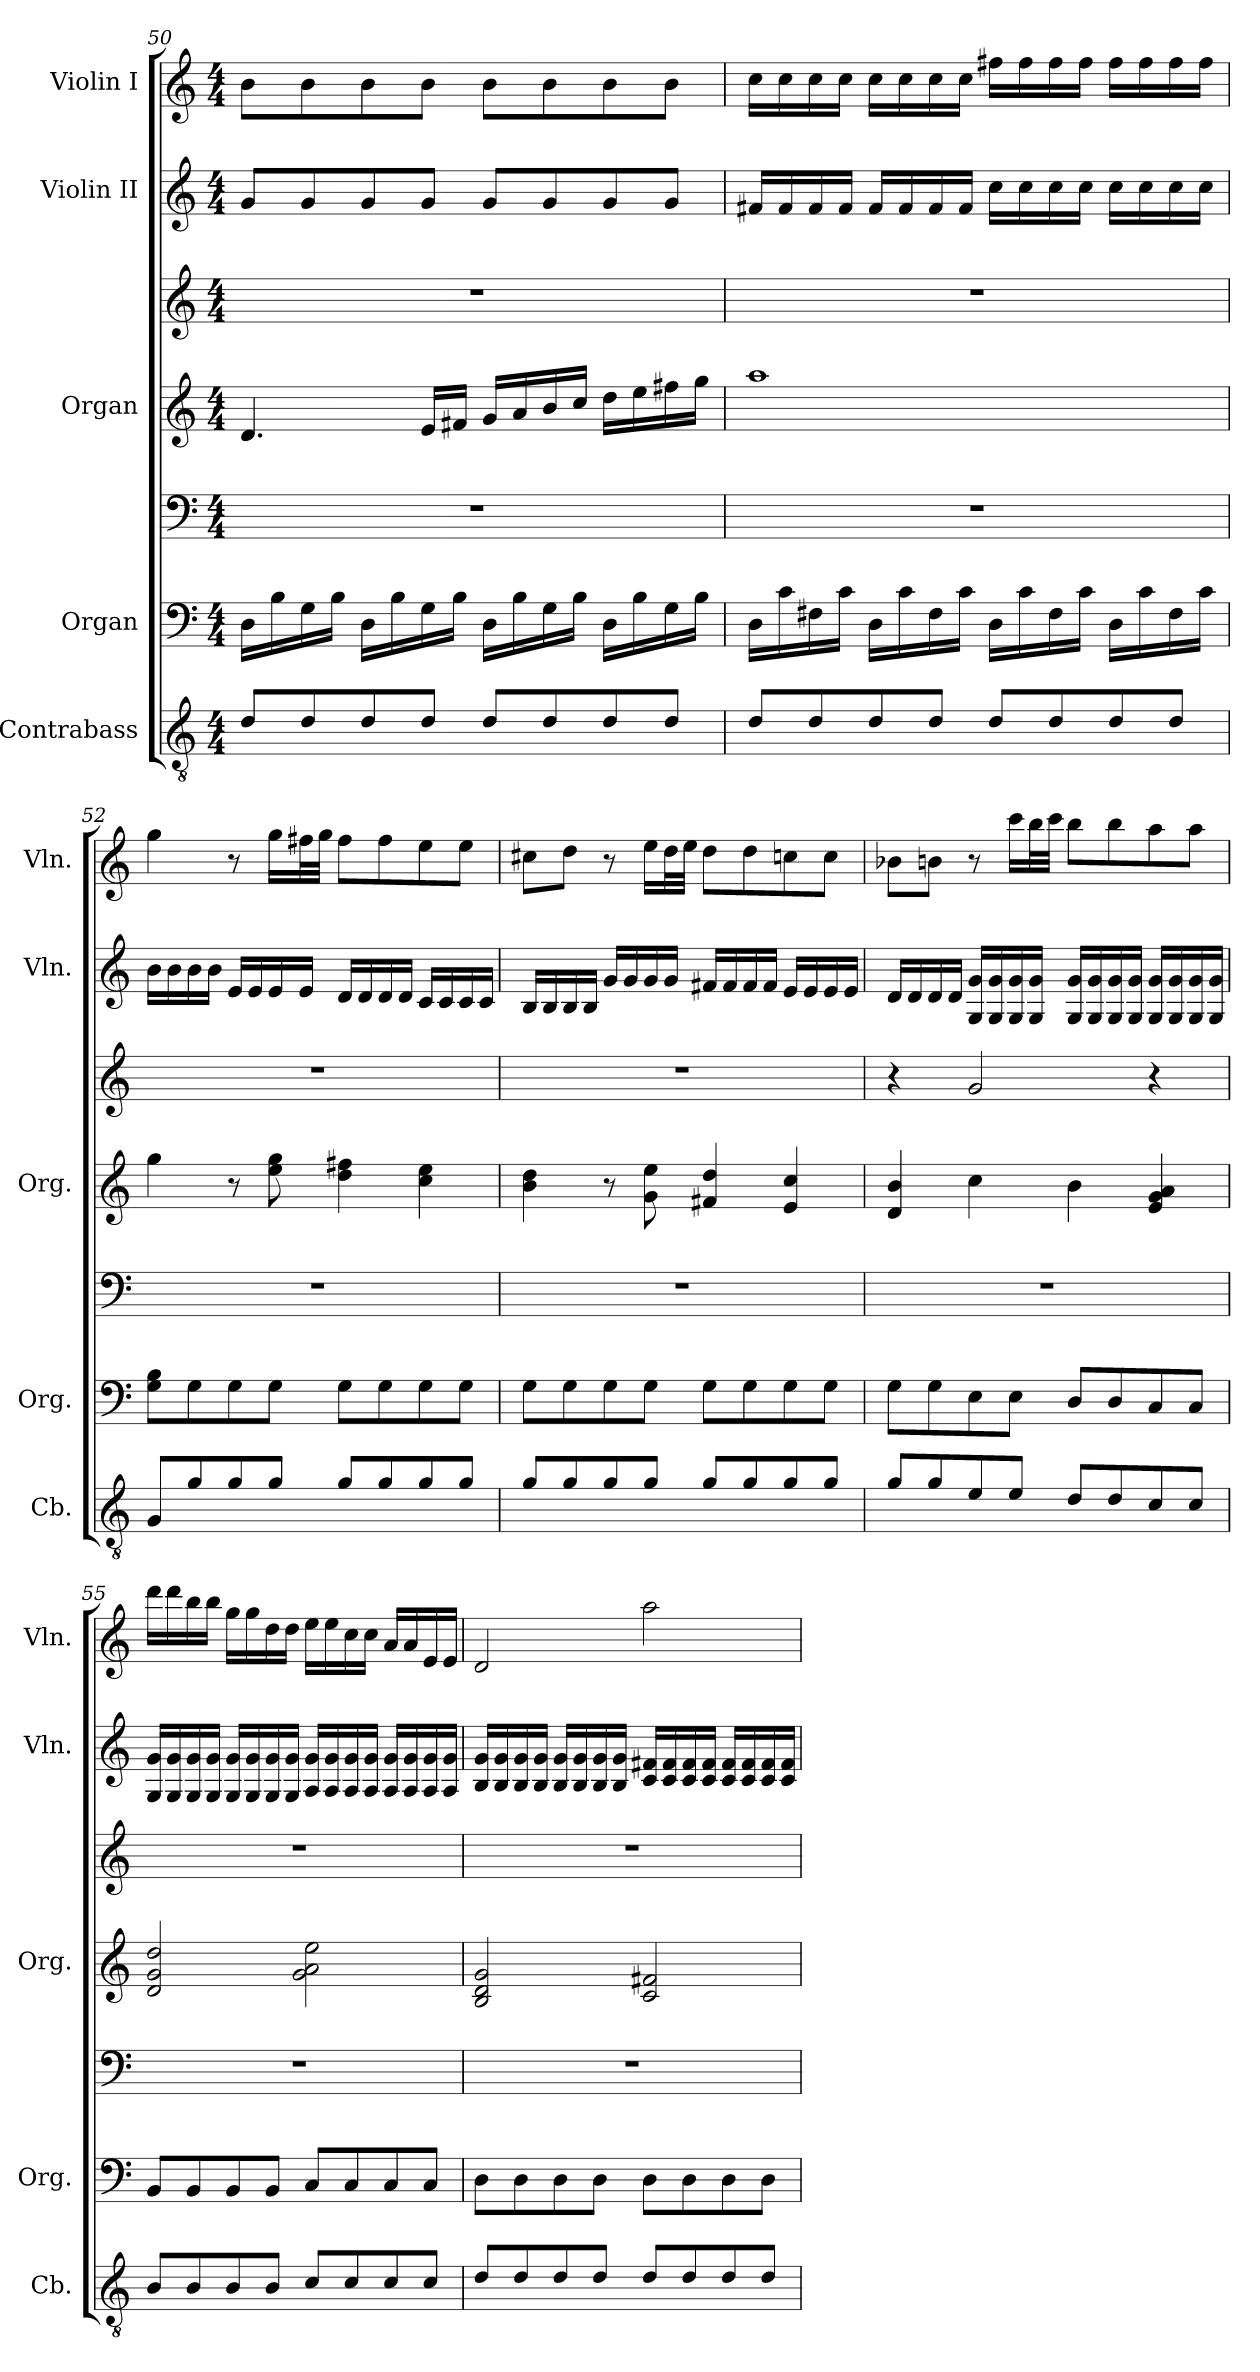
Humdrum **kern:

**kern	**kern	**kern	**kern	**kern	**kern	**kern
*part5	*part4	*part4	*part3	*part3	*part2	*part1
*staff7	*staff6	*staff5	*staff4	*staff3	*staff2	*staff1
*I"Contrabass	*I"Organ	*	*I"Organ	*	*I"Violin II	*I"Violin I
*I'Cb.	*I'Org.	*	*I'Org.	*	*I'Vln.	*I'Vln.
!!LO:PB:g=z
*clefGv2	*clefF4	*clefF4	*clefG2	*clefG2	*clefG2	*clefG2
*ITrd7c12	*	*	*	*	*	*
*k[]	*k[]	*k[]	*k[]	*k[]	*k[]	*k[]
*M4/4	*M4/4	*M4/4	*M4/4	*M4/4	*M4/4	*M4/4
=50	=50	=50	=50	=50	=50	=50
8D/L	16D\LL	1r	4.d/	1r	8g/L	8b\L
.	16B\	.	.	.	.	.
8D/	16G\	.	.	.	8g/	8b\
.	16B\JJ	.	.	.	.	.
8D/	16D\LL	.	.	.	8g/	8b\
.	16B\	.	.	.	.	.
8D/J	16G\	.	16e/LL	.	8g/J	8b\J
.	16B\JJ	.	16f#X/JJ	.	.	.
8D/L	16D\LL	.	16g/LL	.	8g/L	8b\L
.	16B\	.	16a/	.	.	.
8D/	16G\	.	16b/	.	8g/	8b\
.	16B\JJ	.	16cc/JJ	.	.	.
8D/	16D\LL	.	16dd\LL	.	8g/	8b\
.	16B\	.	16ee\	.	.	.
8D/J	16G\	.	16ff#X\	.	8g/J	8b\J
.	16B\JJ	.	16gg\JJ	.	.	.
=51	=51	=51	=51	=51	=51	=51
8D/L	16D\LL	1r	1aa	1r	16f#X/LL	16cc\LL
.	16c\	.	.	.	16f#/	16cc\
8D/	16F#X\	.	.	.	16f#/	16cc\
.	16c\JJ	.	.	.	16f#/JJ	16cc\JJ
8D/	16D\LL	.	.	.	16f#/LL	16cc\LL
.	16c\	.	.	.	16f#/	16cc\
8D/J	16F#\	.	.	.	16f#/	16cc\
.	16c\JJ	.	.	.	16f#/JJ	16cc\JJ
8D/L	16D\LL	.	.	.	16cc\LL	16ff#X\LL
.	16c\	.	.	.	16cc\	16ff#\
8D/	16F#\	.	.	.	16cc\	16ff#\
.	16c\JJ	.	.	.	16cc\JJ	16ff#\JJ
8D/	16D\LL	.	.	.	16cc\LL	16ff#\LL
.	16c\	.	.	.	16cc\	16ff#\
8D/J	16F#\	.	.	.	16cc\	16ff#\
.	16c\JJ	.	.	.	16cc\JJ	16ff#\JJ
!!LO:PB:g=z
=52	=52	=52	=52	=52	=52	=52
8GG/L	8G\ 8B\L	1r	4gg\	1r	16b\LL	4gg\
.	.	.	.	.	16b\	.
8G/	8G\	.	.	.	16b\	.
.	.	.	.	.	16b\JJ	.
8G/	8G\	.	8r	.	16e/LL	8r
.	.	.	.	.	16e/	.
8G/J	8G\J	.	8ee\ 8gg\	.	16e/	16gg\LL
.	.	.	.	.	16e/JJ	32ff#X\L
.	.	.	.	.	.	32gg\JJJ
8G/L	8G\L	.	4dd\ 4ff#X\	.	16d/LL	8ff#\L
.	.	.	.	.	16d/	.
8G/	8G\	.	.	.	16d/	8ff#\
.	.	.	.	.	16d/JJ	.
8G/	8G\	.	4cc\ 4ee\	.	16c/LL	8ee\
.	.	.	.	.	16c/	.
8G/J	8G\J	.	.	.	16c/	8ee\J
.	.	.	.	.	16c/JJ	.
=53	=53	=53	=53	=53	=53	=53
8G/L	8G\L	1r	4b\ 4dd\	1r	16B/LL	8cc#X\L
.	.	.	.	.	16B/	.
8G/	8G\	.	.	.	16B/	8dd\J
.	.	.	.	.	16B/JJ	.
8G/	8G\	.	8r	.	16g/LL	8r
.	.	.	.	.	16g/	.
8G/J	8G\J	.	8g\ 8ee\	.	16g/	16ee\LL
.	.	.	.	.	16g/JJ	32dd\L
.	.	.	.	.	.	32ee\JJJ
8G/L	8G\L	.	4f#X/ 4dd/	.	16f#X/LL	8dd\L
.	.	.	.	.	16f#/	.
8G/	8G\	.	.	.	16f#/	8dd\
.	.	.	.	.	16f#/JJ	.
8G/	8G\	.	4e/ 4cc/	.	16e/LL	8ccn\
.	.	.	.	.	16e/	.
8G/J	8G\J	.	.	.	16e/	8cc\J
.	.	.	.	.	16e/JJ	.
!!LO:PB:g=z
=54	=54	=54	=54	=54	=54	=54
8G/L	8G\L	1r	4d/ 4b/	4r	16d/LL	8b-X\L
.	.	.	.	.	16d/	.
8G/	8G\	.	.	.	16d/	8bn\J
.	.	.	.	.	16d/JJ	.
8E/	8E\	.	4cc\	2g/	16G/ 16g/LL	8r
.	.	.	.	.	16G/ 16g/	.
8E/J	8E\J	.	.	.	16G/ 16g/	16ccc\LL
.	.	.	.	.	16G/ 16g/JJ	32bb\L
.	.	.	.	.	.	32ccc\JJJ
8D/L	8D/L	.	4b\	.	16G/ 16g/LL	8bb\L
.	.	.	.	.	16G/ 16g/	.
8D/	8D/	.	.	.	16G/ 16g/	8bb\
.	.	.	.	.	16G/ 16g/JJ	.
8C/	8C/	.	4e/ 4g/ 4a/	4r	16G/ 16g/LL	8aa\
.	.	.	.	.	16G/ 16g/	.
8C/J	8C/J	.	.	.	16G/ 16g/	8aa\J
.	.	.	.	.	16G/ 16g/JJ	.
=55	=55	=55	=55	=55	=55	=55
8BB/L	8BB/L	1r	2d/ 2g/ 2dd/	1r	16G/ 16g/LL	16ddd\LL
.	.	.	.	.	16G/ 16g/	16ddd\
8BB/	8BB/	.	.	.	16G/ 16g/	16bb\
.	.	.	.	.	16G/ 16g/JJ	16bb\JJ
8BB/	8BB/	.	.	.	16G/ 16g/LL	16gg\LL
.	.	.	.	.	16G/ 16g/	16gg\
8BB/J	8BB/J	.	.	.	16G/ 16g/	16dd\
.	.	.	.	.	16G/ 16g/JJ	16dd\JJ
8C/L	8C/L	.	2g\ 2a\ 2ee\	.	16A/ 16g/LL	16ee\LL
.	.	.	.	.	16A/ 16g/	16ee\
8C/	8C/	.	.	.	16A/ 16g/	16cc\
.	.	.	.	.	16A/ 16g/JJ	16cc\JJ
8C/	8C/	.	.	.	16A/ 16g/LL	16a/LL
.	.	.	.	.	16A/ 16g/	16a/
8C/J	8C/J	.	.	.	16A/ 16g/	16e/
.	.	.	.	.	16A/ 16g/JJ	16e/JJ
!!LO:PB:g=z
=56	=56	=56	=56	=56	=56	=56
8D/L	8D\L	1r	2B/ 2d/ 2g/	1r	16B/ 16g/LL	2d/
.	.	.	.	.	16B/ 16g/	.
8D/	8D\	.	.	.	16B/ 16g/	.
.	.	.	.	.	16B/ 16g/JJ	.
8D/	8D\	.	.	.	16B/ 16g/LL	.
.	.	.	.	.	16B/ 16g/	.
8D/J	8D\J	.	.	.	16B/ 16g/	.
.	.	.	.	.	16B/ 16g/JJ	.
8D/L	8D\L	.	2c/ 2f#X/	.	16c/ 16f#X/LL	2aa\
.	.	.	.	.	16c/ 16f#/	.
8D/	8D\	.	.	.	16c/ 16f#/	.
.	.	.	.	.	16c/ 16f#/JJ	.
8D/	8D\	.	.	.	16c/ 16f#/LL	.
.	.	.	.	.	16c/ 16f#/	.
8D/J	8D\J	.	.	.	16c/ 16f#/	.
.	.	.	.	.	16c/ 16f#/JJ	.
=	=	=	=	=	=	=
*-	*-	*-	*-	*-	*-	*-
